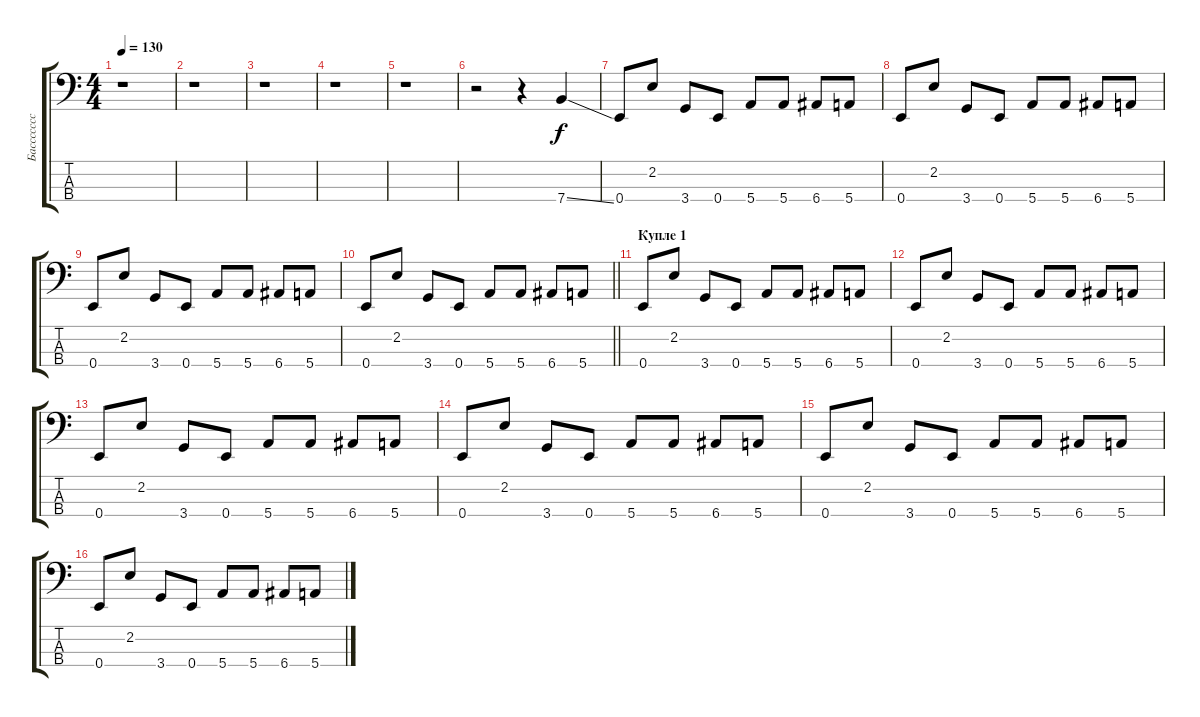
\track ("Бассссссс" "Бассссссс") {instrument electricbassfinger}
\staff {score tabs}
\tuning (G2 D2 A1 E1) {hide}
\ts (4 4)
\tempo 130
\clef f4
\ks c
r.1{dy f instrument electricbassfinger} |
r.1 |
r.1 |
r.1 |
r.1 |
r.2 r.4 7.4{ss}.4 |
0.4.8 2.2.8 3.4.8 0.4.8 5.4.8 5.4.8 6.4.8 5.4.8 |
0.4.8 2.2.8 3.4.8 0.4.8 5.4.8 5.4.8 6.4.8 5.4.8 |
0.4.8 2.2.8 3.4.8 0.4.8 5.4.8 5.4.8 6.4.8 5.4.8 |
\barLineRight lightlight
0.4.8 2.2.8 3.4.8 0.4.8 5.4.8 5.4.8 6.4.8 5.4.8 |
\section ("" "Купле 1")
0.4.8 2.2.8 3.4.8 0.4.8 5.4.8 5.4.8 6.4.8 5.4.8 |
0.4.8 2.2.8 3.4.8 0.4.8 5.4.8 5.4.8 6.4.8 5.4.8 |
0.4.8 2.2.8 3.4.8 0.4.8 5.4.8 5.4.8 6.4.8 5.4.8 |
0.4.8 2.2.8 3.4.8 0.4.8 5.4.8 5.4.8 6.4.8 5.4.8 |
0.4.8 2.2.8 3.4.8 0.4.8 5.4.8 5.4.8 6.4.8 5.4.8 |
0.4.8 2.2.8 3.4.8 0.4.8 5.4.8 5.4.8 6.4.8 5.4.8
